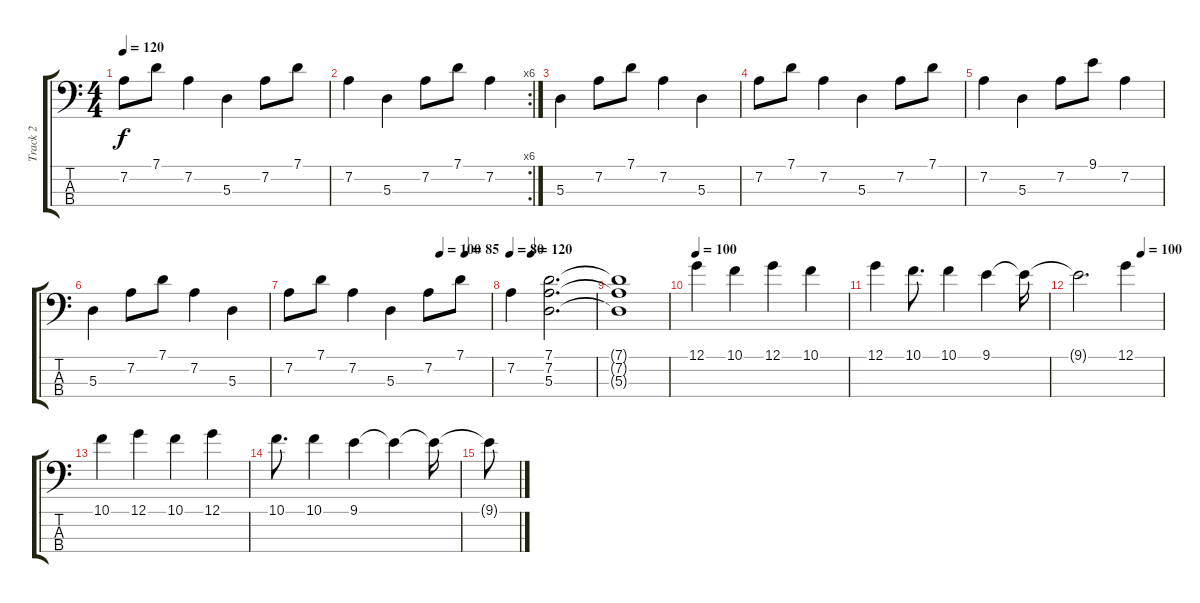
\track ("Track 2" "Track 2") {instrument electricbassfinger}
\staff {score tabs}
\tuning (G2 D2 A1 E1) {hide}
\ts (4 4)
\tempo 120
\clef f4
\ks c
7.2.8{dy f} 7.1.8 7.2.4 5.3.4 7.2.8 7.1.8 |
\rc 6
7.2.4 5.3.4 7.2.8 7.1.8 7.2.4 |
5.3.4 7.2.8 7.1.8 7.2.4 5.3.4 |
7.2.8 7.1.8 7.2.4 5.3.4 7.2.8 7.1.8 |
7.2.4 5.3.4 7.2.8 9.1.8 7.2.4 |
5.3.4 7.2.8 7.1.8 7.2.4 5.3.4 |
\tempo (100 0.75)
\tempo (85 0.875)
7.2.8 7.1.8 7.2.4 5.3.4 7.2.8 7.1.8 |
\tempo 80
\tempo (120 0.25)
7.2.4 (7.1 7.2 5.3).2{d} |
(7.1{t} 7.2{t} 5.3{t}).1 |
\tempo 100
12.1.4 10.1.4 12.1.4 10.1.4 |
12.1.4 10.1.8{d} 10.1.4 9.1.4 9.1{t}.16 |
\tempo (100 0.75)
9.1{t}.2{d} 12.1.4 |
10.1.4 12.1.4 10.1.4 12.1.4 |
10.1.8{d} 10.1.4 9.1.4 9.1{t}.4 9.1{t}.16 |
9.1{t}.8
